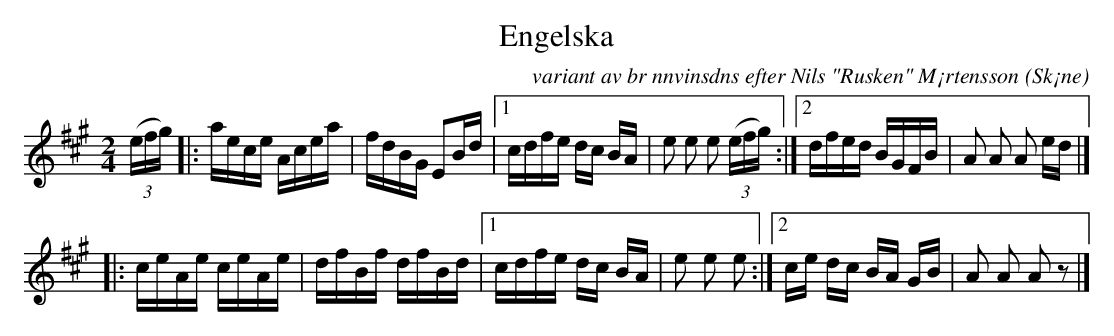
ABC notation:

X:1
T:Engelska
C:variant av br nnvinsdns efter Nils "Rusken" M¡rtensson
O:Sk¡ne
M:2/4
L:1/16
K:A
(3(efg) |: aece Acea | fdBG E2Bd |[1 cdfe dc BA | e2 e2 e2  (3(efg) :|[2 dfed BGFB | A2 A2 A2 ed |]
|: ceAe ceAe | dfBf dfBd |[1 cdfe dc BA | e2 e2 e2 :|[2 ce dc BA GB | A2 A2 A2 z2 |]
